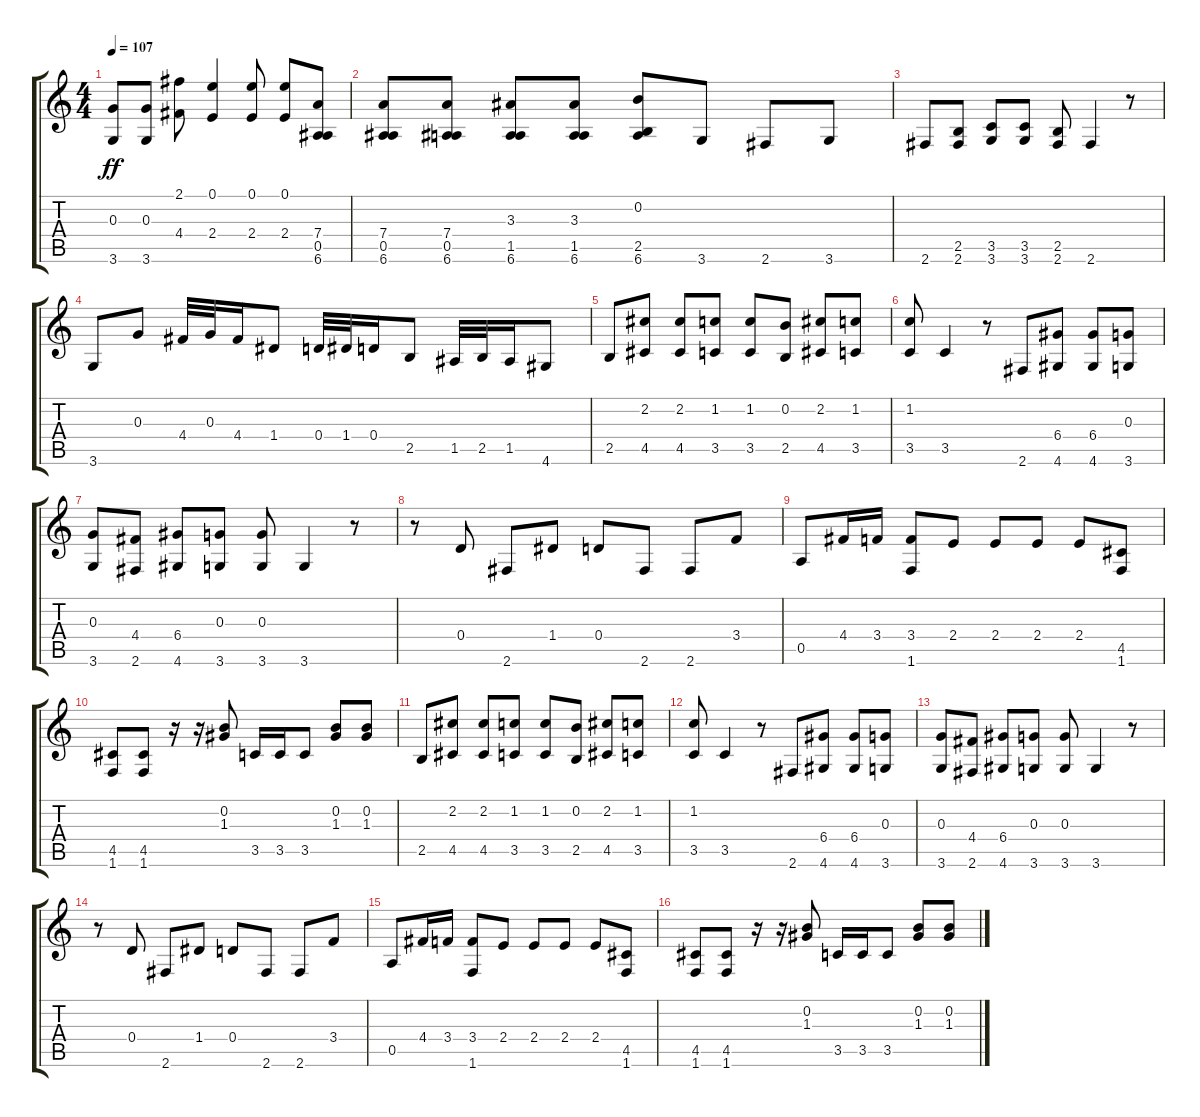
\track "" {instrument distortionguitar}
\staff {score tabs}
\tuning (E4 B3 G3 D3 A2 E2) {hide}
\ts (4 4)
\tempo 107
\clef g2
\ks c
(0.3 3.6).8{dy ff} (0.3 3.6).8 (2.1 4.4).8 (0.1 2.4).4 (0.1 2.4).8 (0.1 2.4).8 (7.4 0.5 6.6).8 |
(7.4 0.5 6.6).8 (7.4 0.5 6.6).8 (3.3 1.5 6.6).8 (3.3 1.5 6.6).8 (0.2 2.5 6.6).8 3.6.8 2.6.8 3.6.8 |
2.6.8 (2.5 2.6).8 (3.5 3.6).8 (3.5 3.6).8 (2.5 2.6).8 2.6.4 r.8 |
3.6.8 0.3.8 4.4.32 0.3.32 4.4.16 1.4.8 0.4.32 1.4.32 0.4.16 2.5.8 1.5.32 2.5.32 1.5.16 4.6.8 |
2.5.8 (2.2 4.5).8 (2.2 4.5).8 (1.2 3.5).8 (1.2 3.5).8 (0.2 2.5).8 (2.2 4.5).8 (1.2 3.5).8 |
(1.2 3.5).8 3.5.4 r.8 2.6.8 (6.4 4.6).8 (6.4 4.6).8 (0.3 3.6).8 |
(0.3 3.6).8 (4.4 2.6).8 (6.4 4.6).8 (0.3 3.6).8 (0.3 3.6).8 3.6.4 r.8 |
r.8 0.4.8 2.6.8 1.4.8 0.4.8 2.6.8 2.6.8 3.4.8 |
0.5.8 4.4.16 3.4.16 (3.4 1.6).8 2.4.8 2.4.8 2.4.8 2.4.8 (4.5 1.6).8 |
(4.5 1.6).8 (4.5 1.6).8 r.16 r.16 (0.2 1.3).8 3.5.16 3.5.16 3.5.8 (0.2 1.3).8 (0.2 1.3).8 |
2.5.8 (2.2 4.5).8 (2.2 4.5).8 (1.2 3.5).8 (1.2 3.5).8 (0.2 2.5).8 (2.2 4.5).8 (1.2 3.5).8 |
(1.2 3.5).8 3.5.4 r.8 2.6.8 (6.4 4.6).8 (6.4 4.6).8 (0.3 3.6).8 |
(0.3 3.6).8 (4.4 2.6).8 (6.4 4.6).8 (0.3 3.6).8 (0.3 3.6).8 3.6.4 r.8 |
r.8 0.4.8 2.6.8 1.4.8 0.4.8 2.6.8 2.6.8 3.4.8 |
0.5.8 4.4.16 3.4.16 (3.4 1.6).8 2.4.8 2.4.8 2.4.8 2.4.8 (4.5 1.6).8 |
(4.5 1.6).8 (4.5 1.6).8 r.16 r.16 (0.2 1.3).8 3.5.16 3.5.16 3.5.8 (0.2 1.3).8 (0.2 1.3).8
